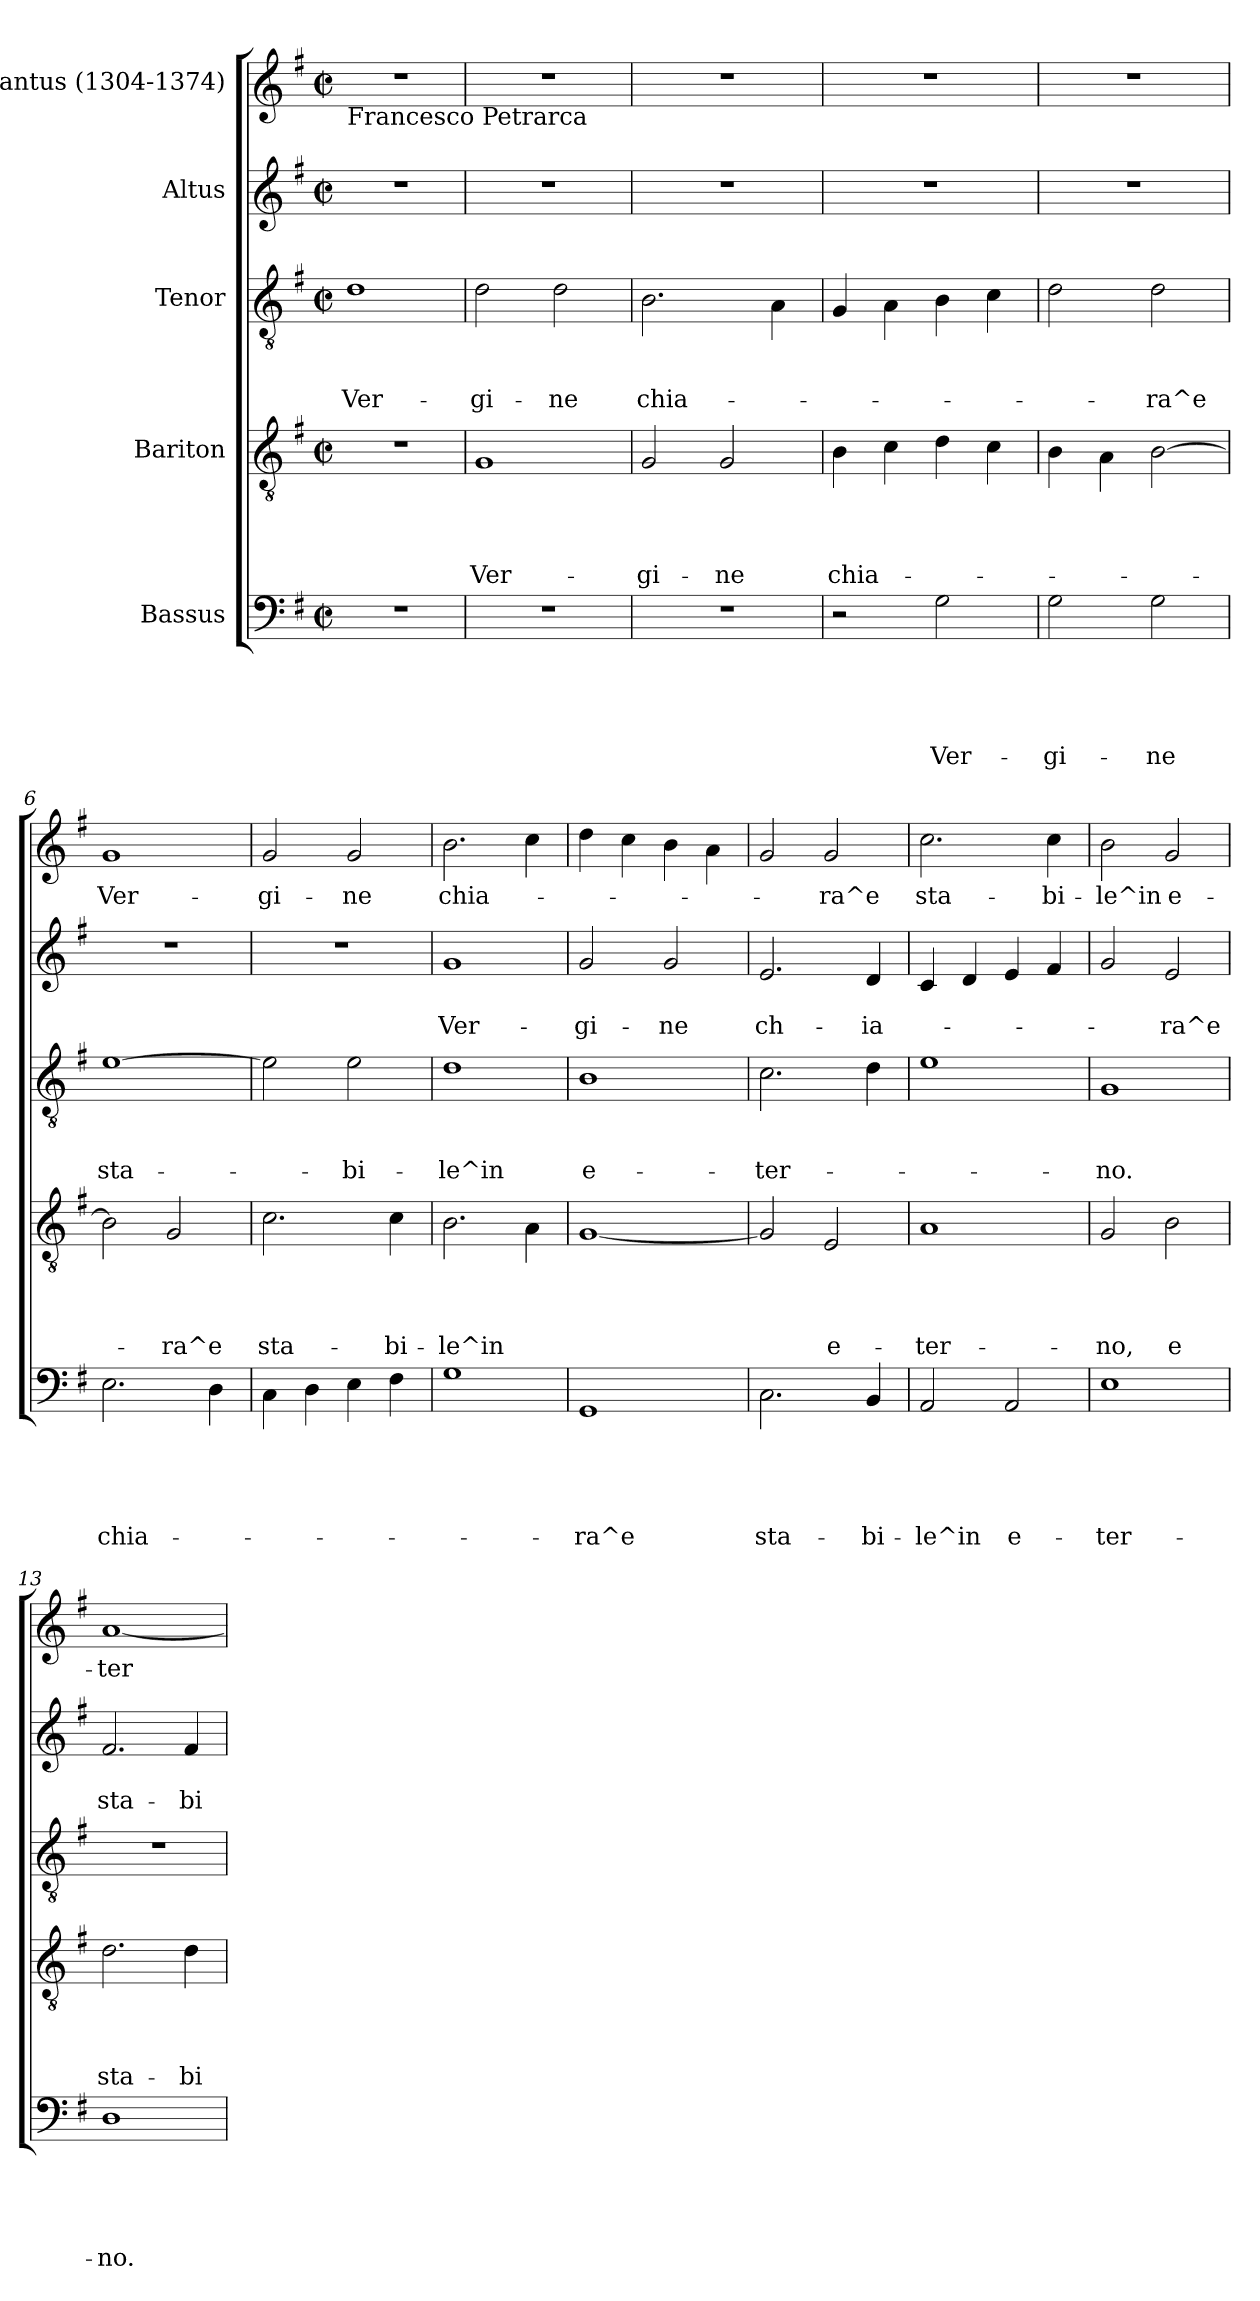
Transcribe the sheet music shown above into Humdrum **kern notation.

**kern	**text	**text	**text	**text	**text	**kern	**text	**text	**text	**text	**kern	**text	**text	**text	**kern	**text	**text	**kern	**text
*part5	*part5	*part5	*part5	*part5	*part5	*part4	*part4	*part4	*part4	*part4	*part3	*part3	*part3	*part3	*part2	*part2	*part2	*part1	*part1
*staff5	*staff5	*staff5	*staff5	*staff5	*staff5	*staff4	*staff4	*staff4	*staff4	*staff4	*staff3	*staff3	*staff3	*staff3	*staff2	*staff2	*staff2	*staff1	*staff1
*I"Bassus	*	*	*	*	*	*I"Bariton	*	*	*	*	*I"Tenor	*	*	*	*I"Altus	*	*	*I"Cantus (1304-1374)	*
*clefF4	*	*	*	*	*	*clefGv2	*	*	*	*	*clefGv2	*	*	*	*clefG2	*	*	*clefG2	*
*k[f#]	*	*	*	*	*	*k[f#]	*	*	*	*	*k[f#]	*	*	*	*k[f#]	*	*	*k[f#]	*
*G:	*	*	*	*	*	*G:	*	*	*	*	*G:	*	*	*	*G:	*	*	*G:	*
*M2/2	*	*	*	*	*	*M2/2	*	*	*	*	*M2/2	*	*	*	*M2/2	*	*	*M2/2	*
*met(c|)	*	*	*	*	*	*met(c|)	*	*	*	*	*met(c|)	*	*	*	*met(c|)	*	*	*met(c|)	*
=1	=1	=1	=1	=1	=1	=1	=1	=1	=1	=1	=1	=1	=1	=1	=1	=1	=1	=1	=1
!	!	!	!	!	!	!	!	!	!	!	!	!	!	!	!	!	!	!LO:TX:b:t=Francesco Petrarca	!
!	!	!	!	!	!	!	!	!	!	!	!	!	!	!LO:LY:b	!	!	!	!	!
1r	.	.	.	.	.	1r	.	.	.	.	1d	.	.	Ver-	1r	.	.	1r	.
=2	=2	=2	=2	=2	=2	=2	=2	=2	=2	=2	=2	=2	=2	=2	=2	=2	=2	=2	=2
!	!	!	!	!	!	!	!	!	!	!LO:LY:b	!	!	!	!LO:LY:b	!	!	!	!	!
1r	.	.	.	.	.	1G	.	.	.	Ver-	2d\	.	.	-gi-	1r	.	.	1r	.
!	!	!	!	!	!	!	!	!	!	!	!	!	!	!LO:LY:b	!	!	!	!	!
.	.	.	.	.	.	.	.	.	.	.	2d\	.	.	-ne	.	.	.	.	.
=3	=3	=3	=3	=3	=3	=3	=3	=3	=3	=3	=3	=3	=3	=3	=3	=3	=3	=3	=3
!	!	!	!	!	!	!	!	!	!	!LO:LY:b	!	!	!	!LO:LY:b	!	!	!	!	!
1r	.	.	.	.	.	2G/	.	.	.	-gi-	2.B\	.	.	chia-	1r	.	.	1r	.
!	!	!	!	!	!	!	!	!	!	!LO:LY:b	!	!	!	!	!	!	!	!	!
.	.	.	.	.	.	2G/	.	.	.	-ne	.	.	.	.	.	.	.	.	.
.	.	.	.	.	.	.	.	.	.	.	4A\	.	.	.	.	.	.	.	.
=4	=4	=4	=4	=4	=4	=4	=4	=4	=4	=4	=4	=4	=4	=4	=4	=4	=4	=4	=4
!	!	!	!	!	!	!	!	!	!	!LO:LY:b	!	!	!	!	!	!	!	!	!
2r	.	.	.	.	.	4B\	.	.	.	chia-	4G/	.	.	.	1r	.	.	1r	.
.	.	.	.	.	.	4c\	.	.	.	.	4A\	.	.	.	.	.	.	.	.
!	!	!	!	!	!LO:LY:b	!	!	!	!	!	!	!	!	!	!	!	!	!	!
2G\	.	.	.	.	Ver-	4d\	.	.	.	.	4B\	.	.	.	.	.	.	.	.
.	.	.	.	.	.	4c\	.	.	.	.	4c\	.	.	.	.	.	.	.	.
=5	=5	=5	=5	=5	=5	=5	=5	=5	=5	=5	=5	=5	=5	=5	=5	=5	=5	=5	=5
!	!	!	!	!	!LO:LY:b	!	!	!	!	!	!	!	!	!	!	!	!	!	!
2G\	.	.	.	.	-gi-	4B\	.	.	.	.	2d\	.	.	.	1r	.	.	1r	.
.	.	.	.	.	.	4A\	.	.	.	.	.	.	.	.	.	.	.	.	.
!	!	!	!	!	!LO:LY:b	!	!	!	!	!	!	!	!	!LO:LY:b	!	!	!	!	!
2G\	.	.	.	.	-ne	[<2B\	.	.	.	.	2d\	.	.	-ra^e	.	.	.	.	.
!!LO:LB:g=z
=6	=6	=6	=6	=6	=6	=6	=6	=6	=6	=6	=6	=6	=6	=6	=6	=6	=6	=6	=6
!	!	!	!	!	!LO:LY:b	!	!	!	!	!	!	!	!	!LO:LY:b	!	!	!	!	!LO:LY:b
2.E\	.	.	.	.	chia-	2B\]	.	.	.	.	[>1e	.	.	sta-	1r	.	.	1g	Ver-
!	!	!	!	!	!	!	!	!	!	!LO:LY:b	!	!	!	!	!	!	!	!	!
.	.	.	.	.	.	2G/	.	.	.	-ra^e	.	.	.	.	.	.	.	.	.
4D\	.	.	.	.	.	.	.	.	.	.	.	.	.	.	.	.	.	.	.
=7	=7	=7	=7	=7	=7	=7	=7	=7	=7	=7	=7	=7	=7	=7	=7	=7	=7	=7	=7
!	!	!	!	!	!	!	!	!	!	!LO:LY:b	!	!	!	!	!	!	!	!	!LO:LY:b
4C\	.	.	.	.	.	2.c\	.	.	.	sta-	2e\]	.	.	.	1r	.	.	2g/	-gi-
4D\	.	.	.	.	.	.	.	.	.	.	.	.	.	.	.	.	.	.	.
!	!	!	!	!	!	!	!	!	!	!	!	!	!	!LO:LY:b	!	!	!	!	!LO:LY:b
4E\	.	.	.	.	.	.	.	.	.	.	2e\	.	.	-bi-	.	.	.	2g/	-ne
!	!	!	!	!	!	!	!	!	!	!LO:LY:b	!	!	!	!	!	!	!	!	!
4F#\	.	.	.	.	.	4c\	.	.	.	-bi-	.	.	.	.	.	.	.	.	.
=8	=8	=8	=8	=8	=8	=8	=8	=8	=8	=8	=8	=8	=8	=8	=8	=8	=8	=8	=8
!	!	!	!	!	!	!	!	!	!	!LO:LY:b	!	!	!	!LO:LY:b	!	!	!LO:LY:b	!	!LO:LY:b
1G	.	.	.	.	.	2.B\	.	.	.	-le^in	1d	.	.	-le^in	1g	.	Ver-	2.b\	chia-
.	.	.	.	.	.	4A\	.	.	.	.	.	.	.	.	.	.	.	4cc\	.
=9	=9	=9	=9	=9	=9	=9	=9	=9	=9	=9	=9	=9	=9	=9	=9	=9	=9	=9	=9
!	!	!	!	!	!LO:LY:b	!	!	!	!	!	!	!	!	!LO:LY:b	!	!	!LO:LY:b	!	!
1GG	.	.	.	.	-ra^e	[>1G	.	.	.	.	1B	.	.	e-	2g/	.	-gi-	4dd\	.
.	.	.	.	.	.	.	.	.	.	.	.	.	.	.	.	.	.	4cc\	.
!	!	!	!	!	!	!	!	!	!	!	!	!	!	!	!	!	!LO:LY:b	!	!
.	.	.	.	.	.	.	.	.	.	.	.	.	.	.	2g/	.	-ne	4b\	.
.	.	.	.	.	.	.	.	.	.	.	.	.	.	.	.	.	.	4a\	.
=10	=10	=10	=10	=10	=10	=10	=10	=10	=10	=10	=10	=10	=10	=10	=10	=10	=10	=10	=10
!	!	!	!	!	!LO:LY:b	!	!	!	!	!	!	!	!	!LO:LY:b	!	!	!LO:LY:b	!	!
2.C\	.	.	.	.	sta-	2G/]	.	.	.	.	2.c\	.	.	-ter-	2.e/	.	ch-	2g/	.
!	!	!	!	!	!	!	!	!	!	!LO:LY:b	!	!	!	!	!	!	!	!	!LO:LY:b
.	.	.	.	.	.	2E/	.	.	.	e-	.	.	.	.	.	.	.	2g/	-ra^e
!	!	!	!	!	!LO:LY:b	!	!	!	!	!	!	!	!	!	!	!	!LO:LY:b	!	!
4BB/	.	.	.	.	-bi-	.	.	.	.	.	4d\	.	.	.	4d/	.	-ia-	.	.
=11	=11	=11	=11	=11	=11	=11	=11	=11	=11	=11	=11	=11	=11	=11	=11	=11	=11	=11	=11
!	!	!	!	!	!LO:LY:b	!	!	!	!	!LO:LY:b	!	!	!	!	!	!	!	!	!LO:LY:b
2AA/	.	.	.	.	-le^in	1A	.	.	.	-ter-	1e	.	.	.	4c/	.	.	2.cc\	sta-
.	.	.	.	.	.	.	.	.	.	.	.	.	.	.	4d/	.	.	.	.
!	!	!	!	!	!LO:LY:b	!	!	!	!	!	!	!	!	!	!	!	!	!	!
2AA/	.	.	.	.	e-	.	.	.	.	.	.	.	.	.	4e/	.	.	.	.
!	!	!	!	!	!	!	!	!	!	!	!	!	!	!	!	!	!	!	!LO:LY:b
.	.	.	.	.	.	.	.	.	.	.	.	.	.	.	4f#/	.	.	4cc\	-bi-
!!LO:PB:g=z
=12	=12	=12	=12	=12	=12	=12	=12	=12	=12	=12	=12	=12	=12	=12	=12	=12	=12	=12	=12
!	!	!	!	!	!LO:LY:b	!	!	!	!	!LO:LY:b	!	!	!	!LO:LY:b	!	!	!	!	!LO:LY:b
1E	.	.	.	.	-ter-	2G/	.	.	.	-no,	1G	.	.	-no.	2g/	.	.	2b\	-le^in
!	!	!	!	!	!	!	!	!	!	!LO:LY:b	!	!	!	!	!	!	!LO:LY:b	!	!LO:LY:b
.	.	.	.	.	.	2B\	.	.	.	e	.	.	.	.	2e/	.	-ra^e	2g/	e-
=13	=13	=13	=13	=13	=13	=13	=13	=13	=13	=13	=13	=13	=13	=13	=13	=13	=13	=13	=13
!	!	!	!	!	!LO:LY:b	!	!	!	!	!LO:LY:b	!	!	!	!	!	!	!LO:LY:b	!	!LO:LY:b
1D	.	.	.	.	-no.	2.d\	.	.	.	sta-	1r	.	.	.	2.f#/	.	sta-	[>1a	-ter
!	!	!	!	!	!	!	!	!	!	!LO:LY:b	!	!	!	!	!	!	!LO:LY:b	!	!
.	.	.	.	.	.	4d\	.	.	.	-bi-	.	.	.	.	4f#/	.	-bi-	.	.
=	=	=	=	=	=	=	=	=	=	=	=	=	=	=	=	=	=	=	=
*-	*-	*-	*-	*-	*-	*-	*-	*-	*-	*-	*-	*-	*-	*-	*-	*-	*-	*-	*-
